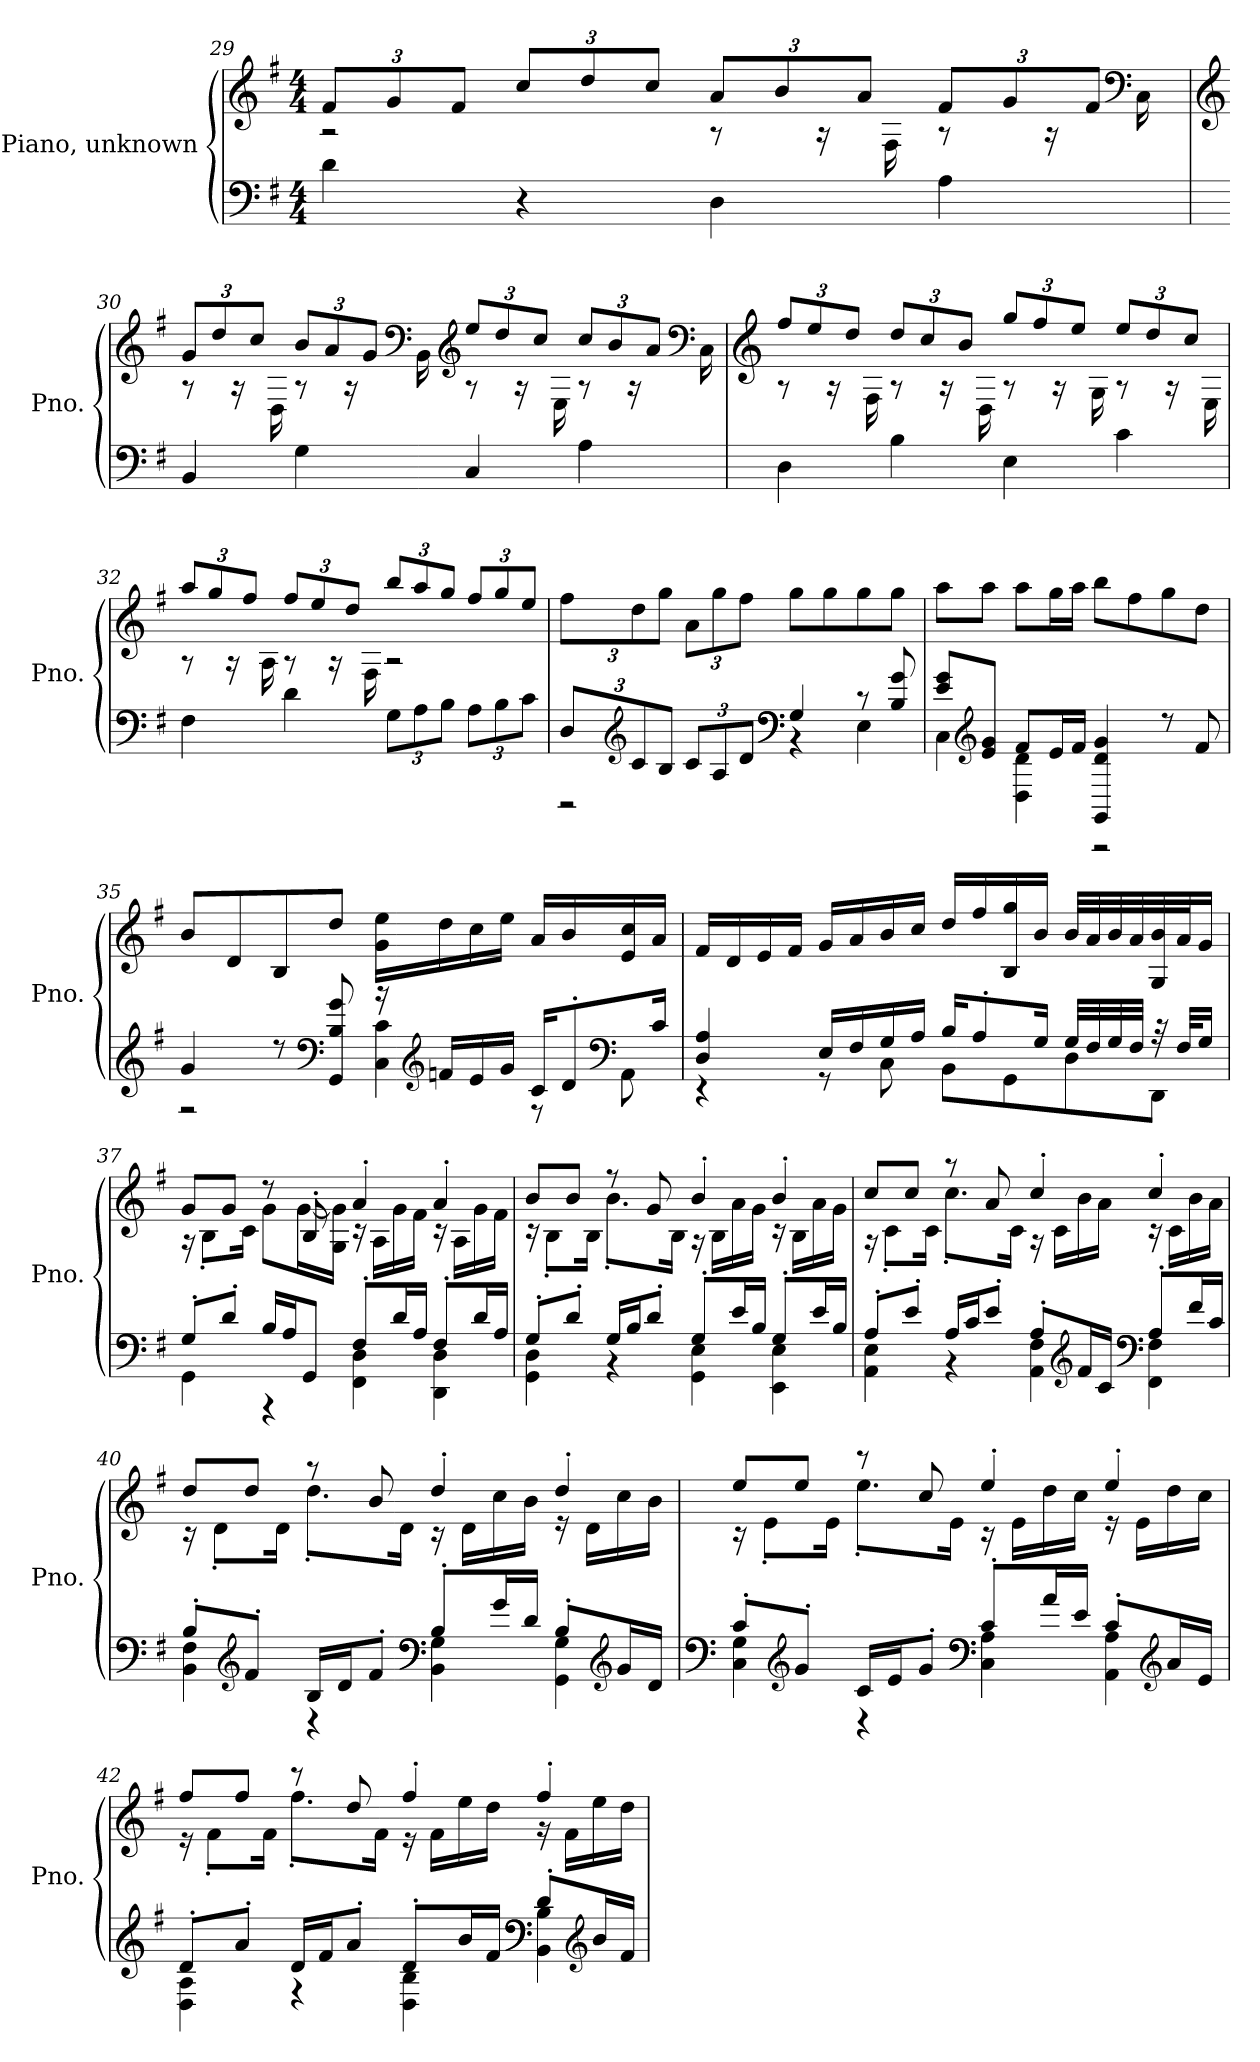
**kern	**kern
*part1	*part1
*staff2	*staff1
*I"Piano, unknown	*
*I'Pno.	*
!!LO:LB:g=z
*clefF4	*clefG2
*k[f#]	*k[f#]
*M4/4	*M4/4
*	*Xbrackettup
=29	=29
*	*^
4d\	12f#/L	2r
.	12g/	.
.	12f#/J	.
4r	12cc/L	.
.	12dd/	.
.	12cc/J	.
4D\	12a/L	8r
.	12b/	.
.	.	16r
.	12a/J	.
.	.	16F#\
4A\	12f#/L	8r
.	12g/	.
.	.	16r
.	12f#/J	.
*	*clefF4	*
.	.	16C\
=30	=30	=30
*	*clefG2	*
4BB/	12g/L	8r
.	12dd/	.
.	.	16r
.	12cc/J	.
.	.	16D\
4G\	12b/L	8r
.	12a/	.
.	.	16r
.	12g/J	.
*	*clefF4	*
.	.	16BB\
*	*clefG2	*
4C/	12ee/L	8r
.	12dd/	.
.	.	16r
.	12cc/J	.
.	.	16E\
4A\	12cc/L	8r
.	12b/	.
.	.	16r
.	12a/J	.
*	*clefF4	*
.	.	16C\
!!LO:LB:g=z	!!
=31	=31	=31
*	*clefG2	*
4D\	12ff#/L	8r
.	12ee/	.
.	.	16r
.	12dd/J	.
.	.	16F#\
4B\	12dd/L	8r
.	12cc/	.
.	.	16r
.	12b/J	.
.	.	16D\
4E\	12gg/L	8r
.	12ff#/	.
.	.	16r
.	12ee/J	.
.	.	16G\
4c\	12ee/L	8r
.	12dd/	.
.	.	16r
.	12cc/J	.
.	.	16E\
=32	=32	=32
4F#\	12aa/L	8r
.	12gg/	.
.	.	16r
.	12ff#/J	.
.	.	16A\
4d\	12ff#/L	8r
.	12ee/	.
.	.	16r
.	12dd/J	.
.	.	16F#\
*Xbrackettup	*	*
12G\L	12bb/L	2r
12A\	12aa/	.
12B\J	12gg/J	.
12A\L	12ff#/L	.
12B\	12gg/	.
12c\J	12ee/J	.
*	*v	*v
!!LO:LB:g=z
=33	=33
*^	*
12D/L	2r	12ff#\L
*clefG2	*	*
12c/	.	12dd\
12B/J	.	12gg\J
12c/L	.	12a\L
12A/	.	12gg\
12d/J	.	12ff#\J
*clefF4	*	*
4G/	4r	8gg\L
.	.	8gg\
8r	4E\	8gg\
8B/ 8g/	.	8gg\J
=34	=34	=34
8e/ 8g/L	4C\	8aa\L
*clefG2	*	*
8e/ 8g/J	.	8aa\J
8f#/L	4D\ 4d\	8aa\L
16e/L	.	16gg\L
16f#/JJ	.	16aa\JJ
4GG/ 4d/ 4g/	2r	8bb\L
.	.	8ff#\
8r	.	8gg\
8f#/	.	8dd\J
!!LO:LB:g=z
=35	=35	=35
4g/	2r	8b/L
.	.	8d/
8r	.	8B/
*clefF4	*	*
8GG/ 8B/ 8g/	.	8dd/J
16r	4C\ 4c\	16g\ 16ee\LL
*clefG2	*	*
16fn/LL	.	16dd\
16e/	.	16cc\
16g/JJ	.	16ee\JJ
16c/KL	8r	16a/LL
8d'/	.	16b/
*clefF4	*	*
.	8AA\	16e/ 16cc/
16c/Jk	.	16a/JJ
=36	=36	=36
4D/ 4A/	4r	16f#/LL
.	.	16d/
.	.	16e/
.	.	16f#/JJ
16E/LL	8r	16g/LL
16F#/	.	16a/
16G/	8C\	16b/
16A/JJ	.	16cc/JJ
16B/KL	8BB\L	16dd/LL
8A'/	.	16ff#/
.	8GG\	16B/ 16gg/
16G/Jk	.	16b/JJ
32G/LLL	8D\	32b/LLL
32F#/	.	32a/
32G/	.	32b/
32F#/JJJ	.	32a/
32r	8DD\J	32G/ 32b/
32F#/KLL	.	32a/J
16G/JJ	.	16g/JJ
!!LO:LB:g=z
=37	=37	=37
*	*	*^
8G'/L	4GG\	8g/L	16r
.	.	.	8B'\L
8d'/J	.	8g/J	.
.	.	.	16c\Jk
16B/LL	4r	8r	8g\L
16A/J	.	.	.
8GG/J	.	8B'/	[16g\L
.	.	.	16G\ 16g\]JJ
8F#'/L	4FF#\ 4D\	4a'/	16r
.	.	.	16A\LL
16d/L	.	.	16g\
16A/JJ	.	.	16f#\JJ
8F#'/L	4DD\ 4D\	4a'/	16r
.	.	.	16A\LL
16d/L	.	.	16g\
16A/JJ	.	.	16f#\JJ
=38	=38	=38	=38
8G'/L	4GG\ 4D\	8b/L	16r
.	.	.	8B'\L
8d'/J	.	8b/J	.
.	.	.	16B\Jk
16G/LL	4r	8r	8.b'\L
16B/J	.	.	.
8d'/J	.	8g/	.
.	.	.	16B\Jk
8G'/L	4GG\ 4E\	4b'/	16r
.	.	.	16B\LL
16e/L	.	.	16a\
16B/JJ	.	.	16g\JJ
8G'/L	4EE\ 4E\	4b'/	16r
.	.	.	16B\LL
16e/L	.	.	16a\
16B/JJ	.	.	16g\JJ
!!LO:PB:g=z	!!
=39	=39	=39	=39
8A'/L	4AA\ 4E\	8cc/L	16r
.	.	.	8c'\L
8e'/J	.	8cc/J	.
.	.	.	16c\Jk
16A/LL	4r	8r	8.cc'\L
16c/J	.	.	.
8e'/J	.	8a/	.
.	.	.	16c\Jk
8A'/L	4AA\ 4F#\	4cc'/	16r
.	.	.	16c\LL
*clefG2	*	*	*
16f#/L	.	.	16b\
16c/JJ	.	.	16a\JJ
*clefF4	*	*	*
8A'/L	4FF#\ 4F#\	4cc'/	16r
.	.	.	16c\LL
16f#/L	.	.	16b\
16c/JJ	.	.	16a\JJ
=40	=40	=40	=40
8B'/L	4BB\ 4F#\	8dd/L	16r
.	.	.	8d'\L
*clefG2	*	*	*
8f#'/J	.	8dd/J	.
.	.	.	16d\Jk
16B/LL	4r	8r	8.dd'\L
16d/J	.	.	.
8f#'/J	.	8b/	.
.	.	.	16d\Jk
*clefF4	*	*	*
8B'/L	4BB\ 4G\	4dd'/	16r
.	.	.	16d\LL
16g/L	.	.	16cc\
16d/JJ	.	.	16b\JJ
8B'/L	4GG\ 4G\	4dd'/	16r
.	.	.	16d\LL
*clefG2	*	*	*
16g/L	.	.	16cc\
16d/JJ	.	.	16b\JJ
!!LO:LB:g=z	!!
=41	=41	=41	=41
*clefF4	*	*	*
8c'/L	4C\ 4G\	8ee/L	16r
.	.	.	8e'\L
*clefG2	*	*	*
8g'/J	.	8ee/J	.
.	.	.	16e\Jk
16c/LL	4r	8r	8.ee'\L
16e/J	.	.	.
8g'/J	.	8cc/	.
.	.	.	16e\Jk
*clefF4	*	*	*
8c'/L	4C\ 4A\	4ee'/	16r
.	.	.	16e\LL
16a/L	.	.	16dd\
16e/JJ	.	.	16cc\JJ
8c'/L	4AA\ 4A\	4ee'/	16r
.	.	.	16e\LL
*clefG2	*	*	*
16a/L	.	.	16dd\
16e/JJ	.	.	16cc\JJ
=42	=42	=42	=42
8d'/L	4D\ 4A\	8ff#/L	16r
.	.	.	8f#'\L
8a'/J	.	8ff#/J	.
.	.	.	16f#\Jk
16d/LL	4r	8r	8.ff#'\L
16f#/J	.	.	.
8a'/J	.	8dd/	.
.	.	.	16f#\Jk
8d'/L	4D\ 4B\	4ff#'/	16r
.	.	.	16f#\LL
16b/L	.	.	16ee\
16f#/JJ	.	.	16dd\JJ
*clefF4	*	*	*
8d'/L	4BB\ 4B\	4ff#'/	16r
.	.	.	16f#\LL
*clefG2	*	*	*
16b/L	.	.	16ee\
16f#/JJ	.	.	16dd\JJ
*v	*v	*	*
*	*v	*v
=	=
*-	*-
